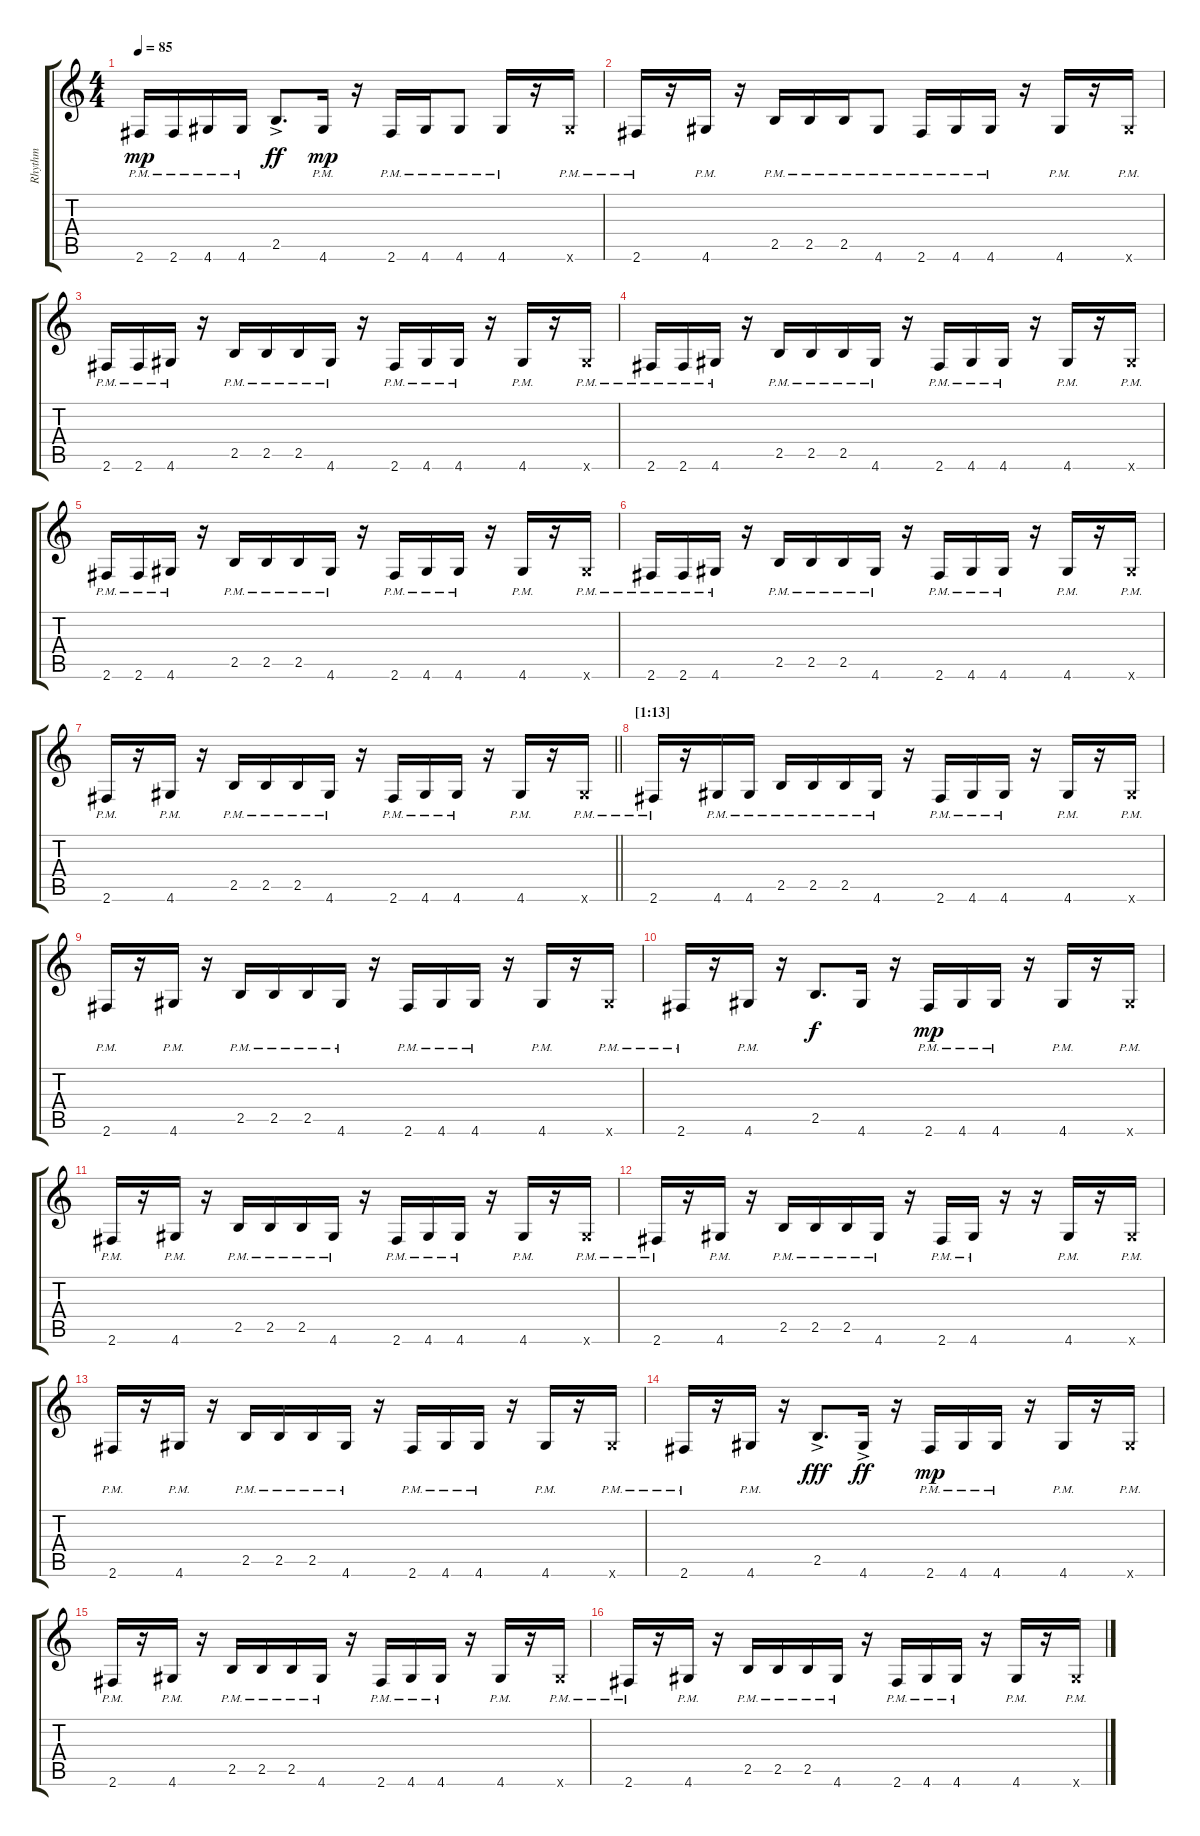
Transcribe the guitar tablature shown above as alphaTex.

\track ("Rhythm" "Rhythm") {instrument overdrivenguitar}
\staff {score tabs}
\tuning (E4 B3 G3 D3 A2 E2) {hide}
\ts (4 4)
\tempo 85
\clef g2
\ks c
2.6{pm}.16{dy mp} 2.6{pm}.16 4.6{pm}.16 4.6{pm}.16 2.5{ac}.8{d dy ff} 4.6{pm}.16{dy mp} r.16 2.6{pm}.16 4.6{pm}.16 4.6{pm}.8 4.6{pm}.16 r.16 4.6{pm x}.16 |
2.6{pm}.16 r.16 4.6{pm}.16 r.16 2.5{pm}.16 2.5{pm}.16 2.5{pm}.16 4.6{pm}.8 2.6{pm}.16 4.6{pm}.16 4.6{pm}.16 r.16 4.6{pm}.16 r.16 4.6{pm x}.16 |
2.6{pm}.16 2.6{pm}.16 4.6{pm}.16 r.16 2.5{pm}.16 2.5{pm}.16 2.5{pm}.16 4.6{pm}.16 r.16 2.6{pm}.16 4.6{pm}.16 4.6{pm}.16 r.16 4.6{pm}.16 r.16 4.6{pm x}.16 |
2.6{pm}.16 2.6{pm}.16 4.6{pm}.16 r.16 2.5{pm}.16 2.5{pm}.16 2.5{pm}.16 4.6{pm}.16 r.16 2.6{pm}.16 4.6{pm}.16 4.6{pm}.16 r.16 4.6{pm}.16 r.16 4.6{pm x}.16 |
2.6{pm}.16 2.6{pm}.16 4.6{pm}.16 r.16 2.5{pm}.16 2.5{pm}.16 2.5{pm}.16 4.6{pm}.16 r.16 2.6{pm}.16 4.6{pm}.16 4.6{pm}.16 r.16 4.6{pm}.16 r.16 4.6{pm x}.16 |
2.6{pm}.16 2.6{pm}.16 4.6{pm}.16 r.16 2.5{pm}.16 2.5{pm}.16 2.5{pm}.16 4.6{pm}.16 r.16 2.6{pm}.16 4.6{pm}.16 4.6{pm}.16 r.16 4.6{pm}.16 r.16 4.6{pm x}.16 |
\barLineRight lightlight
2.6{pm}.16 r.16 4.6{pm}.16 r.16 2.5{pm}.16 2.5{pm}.16 2.5{pm}.16 4.6{pm}.16 r.16 2.6{pm}.16 4.6{pm}.16 4.6{pm}.16 r.16 4.6{pm}.16 r.16 4.6{pm x}.16 |
\section ("" "[1:13]")
2.6{pm}.16 r.16 4.6{pm}.16 4.6{pm}.16 2.5{pm}.16 2.5{pm}.16 2.5{pm}.16 4.6{pm}.16 r.16 2.6{pm}.16 4.6{pm}.16 4.6{pm}.16 r.16 4.6{pm}.16 r.16 4.6{pm x}.16 |
2.6{pm}.16 r.16 4.6{pm}.16 r.16 2.5{pm}.16 2.5{pm}.16 2.5{pm}.16 4.6{pm}.16 r.16 2.6{pm}.16 4.6{pm}.16 4.6{pm}.16 r.16 4.6{pm}.16 r.16 4.6{pm x}.16 |
2.6{pm}.16 r.16 4.6{pm}.16 r.16 2.5.8{d dy f} 4.6.16 r.16 2.6{pm}.16{dy mp} 4.6{pm}.16 4.6{pm}.16 r.16 4.6{pm}.16 r.16 4.6{pm x}.16 |
2.6{pm}.16 r.16 4.6{pm}.16 r.16 2.5{pm}.16 2.5{pm}.16 2.5{pm}.16 4.6{pm}.16 r.16 2.6{pm}.16 4.6{pm}.16 4.6{pm}.16 r.16 4.6{pm}.16 r.16 4.6{pm x}.16 |
2.6{pm}.16 r.16 4.6{pm}.16 r.16 2.5{pm}.16 2.5{pm}.16 2.5{pm}.16 4.6{pm}.16 r.16 2.6{pm}.16 4.6{pm}.16 r.16 r.16 4.6{pm}.16 r.16 4.6{pm x}.16 |
2.6{pm}.16 r.16 4.6{pm}.16 r.16 2.5{pm}.16 2.5{pm}.16 2.5{pm}.16 4.6{pm}.16 r.16 2.6{pm}.16 4.6{pm}.16 4.6{pm}.16 r.16 4.6{pm}.16 r.16 4.6{pm x}.16 |
2.6{pm}.16 r.16 4.6{pm}.16 r.16 2.5{ac}.8{d dy fff} 4.6{ac}.16{dy ff} r.16 2.6{pm}.16{dy mp} 4.6{pm}.16 4.6{pm}.16 r.16 4.6{pm}.16 r.16 4.6{pm x}.16 |
2.6{pm}.16 r.16 4.6{pm}.16 r.16 2.5{pm}.16 2.5{pm}.16 2.5{pm}.16 4.6{pm}.16 r.16 2.6{pm}.16 4.6{pm}.16 4.6{pm}.16 r.16 4.6{pm}.16 r.16 4.6{pm x}.16 |
2.6{pm}.16 r.16 4.6{pm}.16 r.16 2.5{pm}.16 2.5{pm}.16 2.5{pm}.16 4.6{pm}.16 r.16 2.6{pm}.16 4.6{pm}.16 4.6{pm}.16 r.16 4.6{pm}.16 r.16 4.6{pm x}.16
